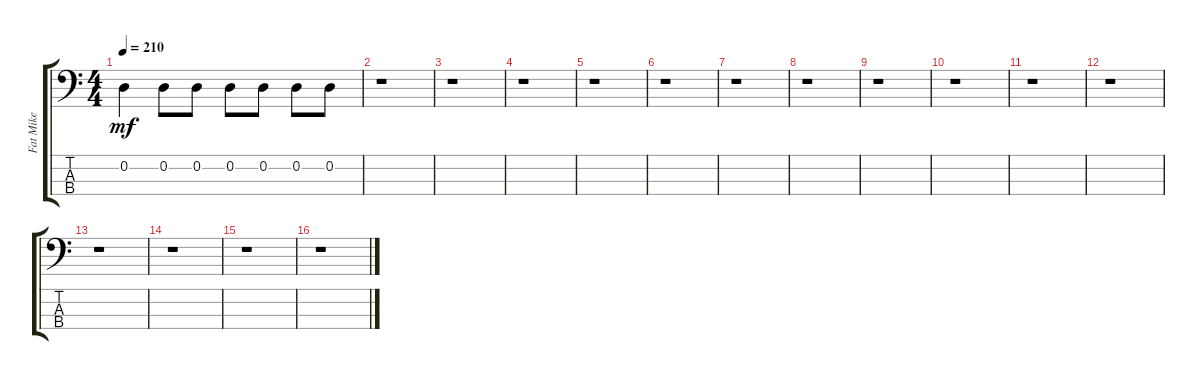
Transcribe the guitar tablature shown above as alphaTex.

\track ("Fat Mike" "Fat Mike") {instrument electricbassfinger}
\staff {score tabs}
\tuning (G2 D2 A1 E1) {hide}
\ts (4 4)
\tempo 210
\clef f4
\ks c
0.2.4{dy mf} 0.2.8 0.2.8 0.2.8 0.2.8 0.2.8 0.2.8 |
r.1 |
r.1 |
r.1 |
r.1 |
r.1 |
r.1 |
r.1 |
r.1 |
r.1 |
r.1 |
r.1 |
r.1 |
r.1 |
r.1 |
r.1
